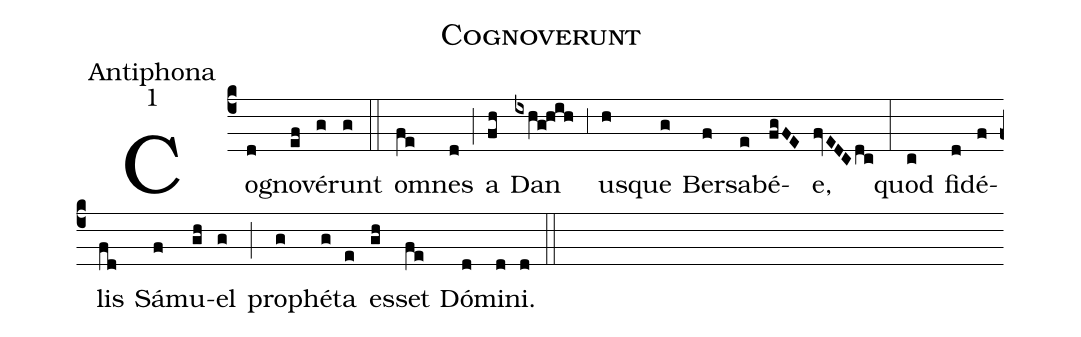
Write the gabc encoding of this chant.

name:Cognoverunt;
office-part:Antiphona;
mode:1;
%%
(c4) Co(d)gno(ef)vé(g)runt(g) (::)
o(fe)mnes(d) (;) a(fh) Dan(ixhg!hih) (,3) u(h)sque(g) Ber(f)sa(e)bé(fgFE)e,(fvEDCdc) (:)
quod(c) fi(d)dé(f)lis(fd) Sá(f)mu(gh)el(g) (;) pro(g)phé(g)ta(e) es(gh)set(fe) Dó(d)mi(d)ni.(d) (::)
